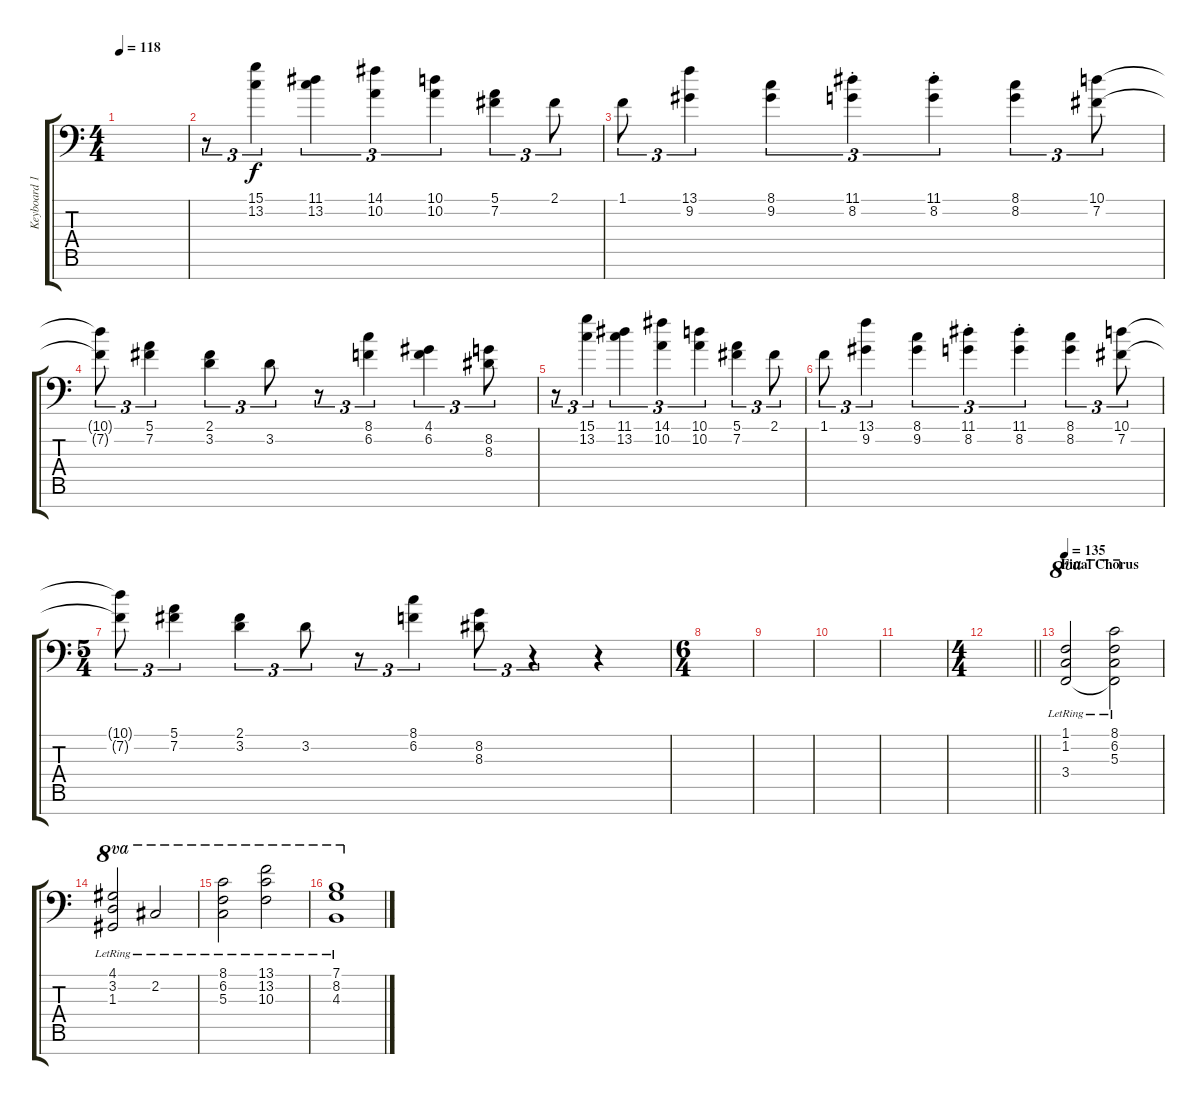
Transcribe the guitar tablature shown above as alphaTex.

\track ("Keyboard 1 RH" "Keyboard 1") {instrument brightacousticpiano}
\staff {score tabs}
\tuning (E4 B3 G3 D3 A2 E2 A1) {hide}
\ts (4 4)
\tempo 118
\clef f4
\ks c
|
r.8{tu (3 2) volume 6 instrument kalimba} (15.1 13.2).4{tu (3 2) dy f} (11.1 13.2).4{tu (3 2)} (14.1 10.2).4{tu (3 2)} (10.1 10.2).4{tu (3 2)} (5.1 7.2).4{tu (3 2)} 2.1.8{tu (3 2)} |
1.1.8{tu (3 2)} (13.1 9.2).4{tu (3 2)} (8.1 9.2).4{tu (3 2)} (11.1{st} 8.2{st}).4{tu (3 2)} (11.1 8.2{st}).4{tu (3 2)} (8.1 8.2).4{tu (3 2)} (10.1 7.2).8{tu (3 2)} |
(10.1{t} 7.2{t}).8{tu (3 2)} (5.1 7.2).4{tu (3 2)} (2.1 3.2).4{tu (3 2)} 3.2.8{tu (3 2)} r.8{tu (3 2)} (8.1 6.2).4{tu (3 2)} (4.1 6.2).4{tu (3 2)} (8.2 8.3).8{tu (3 2)} |
r.8{tu (3 2)} (15.1 13.2).4{tu (3 2)} (11.1 13.2).4{tu (3 2)} (14.1 10.2).4{tu (3 2)} (10.1 10.2).4{tu (3 2)} (5.1 7.2).4{tu (3 2)} 2.1.8{tu (3 2)} |
1.1.8{tu (3 2)} (13.1 9.2).4{tu (3 2)} (8.1 9.2).4{tu (3 2)} (11.1{st} 8.2{st}).4{tu (3 2)} (11.1 8.2{st}).4{tu (3 2)} (8.1 8.2).4{tu (3 2)} (10.1 7.2).8{tu (3 2)} |
\ts (5 4)
(10.1{t} 7.2{t}).8{tu (3 2)} (5.1 7.2).4{tu (3 2)} (2.1 3.2).4{tu (3 2)} 3.2.8{tu (3 2)} r.8{tu (3 2)} (8.1 6.2).4{tu (3 2)} (8.2 8.3).8{tu (3 2)} r.4{tu (3 2)} r.4 |
\ts (6 4)
|
|
|
|
\ts (4 4)
\barLineRight lightlight
|
\section ("" "Final Chorus")
\tempo 135
(1.1{lr} 1.2{lr} 3.4).2{ot 8va volume 16 instrument brightacousticpiano} (8.1{lr} 6.2{lr} 5.3{lr} 3.4{t}).2{ot 8va} |
(4.1{lr} 3.2{lr} 1.3{lr}).2{ot 8va} 2.2{lr}.2{ot 8va} |
(8.1{lr} 6.2{lr} 5.3{lr}).2{ot 8va} (13.1{lr} 13.2{lr} 10.3{lr}).2{ot 8va} |
(7.1{lr} 8.2 4.3{lr}).1{ot 8va}
